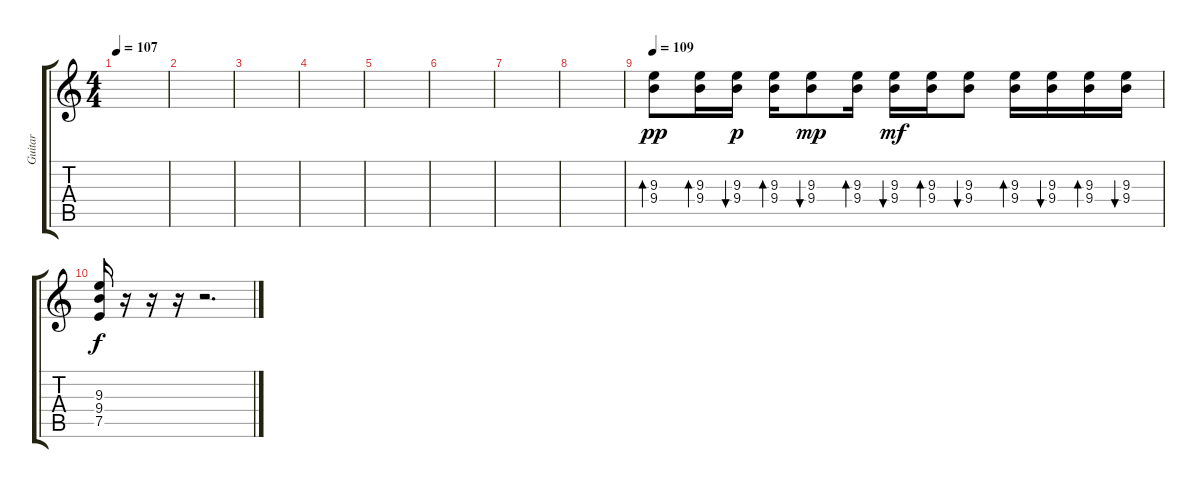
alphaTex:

\track ("Guitar" "Guitar") {instrument distortionguitar}
\staff {score tabs}
\tuning (E4 B3 G3 D3 A2 E2) {hide}
\ts (4 4)
\tempo 107
\clef g2
\ks c
|
|
|
|
|
|
|
|
\tempo 109
(9.3 9.4).8{bd 60 dy pp} (9.3 9.4).16{bd 60} (9.3 9.4).16{bu 60 dy p} (9.3 9.4).16{bd 60} (9.3 9.4).8{bu 60 dy mp} (9.3 9.4).16{bd 60} (9.3 9.4).16{bu 60 dy mf} (9.3 9.4).16{bd 60} (9.3 9.4).8{bu 60} (9.3 9.4).16{bd 60} (9.3 9.4).16{bu 60} (9.3 9.4).16{bd 60} (9.3 9.4).16{bu 60} |
(9.3 9.4 7.5).16{dy f} r.16 r.16 r.16 r.2{d}
